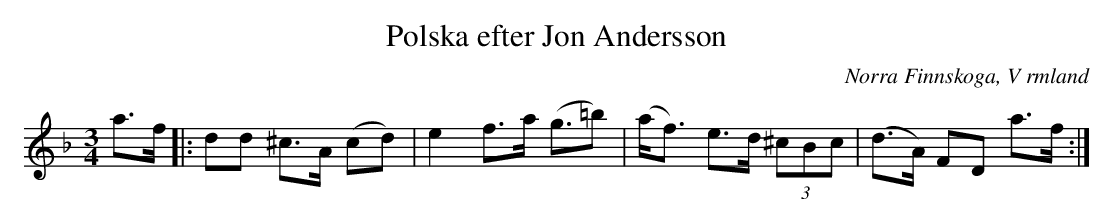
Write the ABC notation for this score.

X:1
T:Polska efter Jon Andersson
O:Norra Finnskoga, V rmland
M:3/4
L:1/8
K:Dm
a3/2f/2|:dd ^c3/2A/2 (cd)|e2 f3/2a/2 (g3/2=b)| (a/2f3/2) e3/2d/2 (3^cBc|(d3/2A/2) FD a3/2f/2 :|
